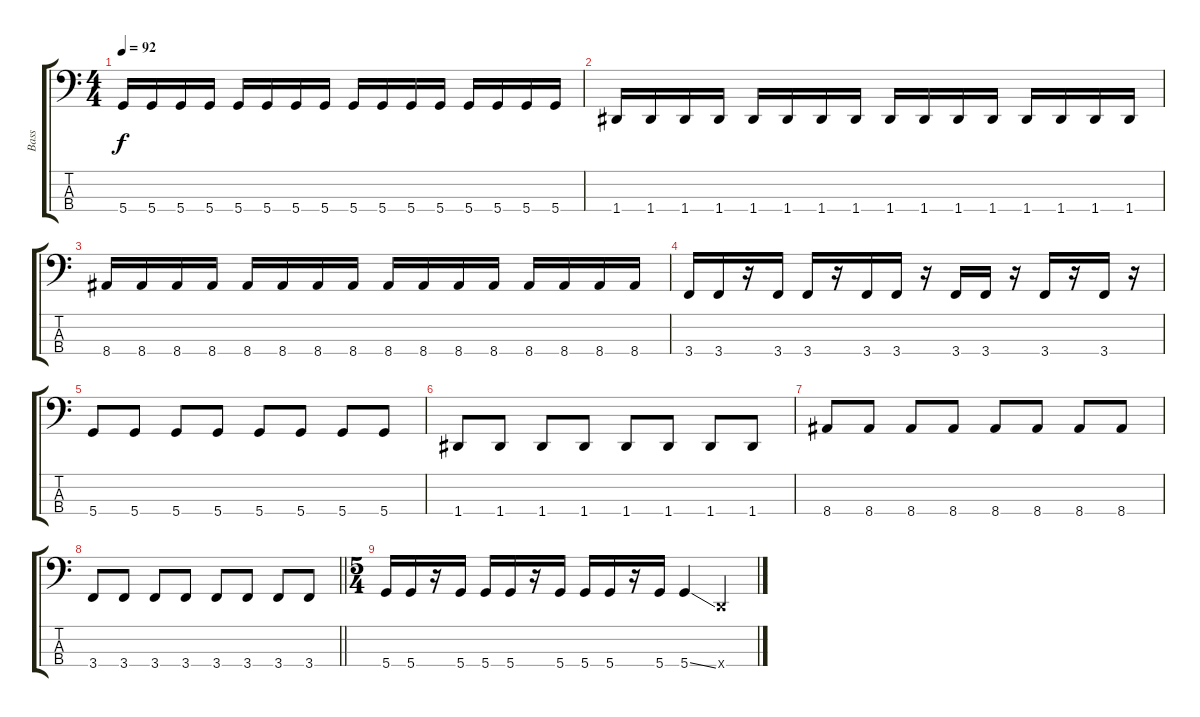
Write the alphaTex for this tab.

\track ("Bass" "Bass") {instrument electricbassfinger}
\staff {score tabs}
\tuning (G2 D2 A1 D1) {hide}
\ts (4 4)
\tempo 92
\clef f4
\ks c
5.4.16{dy f} 5.4.16 5.4.16 5.4.16 5.4.16 5.4.16 5.4.16 5.4.16 5.4.16 5.4.16 5.4.16 5.4.16 5.4.16 5.4.16 5.4.16 5.4.16 |
1.4.16 1.4.16 1.4.16 1.4.16 1.4.16 1.4.16 1.4.16 1.4.16 1.4.16 1.4.16 1.4.16 1.4.16 1.4.16 1.4.16 1.4.16 1.4.16 |
8.4.16 8.4.16 8.4.16 8.4.16 8.4.16 8.4.16 8.4.16 8.4.16 8.4.16 8.4.16 8.4.16 8.4.16 8.4.16 8.4.16 8.4.16 8.4.16 |
3.4.16 3.4.16 r.16 3.4.16 3.4.16 r.16 3.4.16 3.4.16 r.16 3.4.16 3.4.16 r.16 3.4.16 r.16 3.4.16 r.16 |
5.4.8 5.4.8 5.4.8 5.4.8 5.4.8 5.4.8 5.4.8 5.4.8 |
1.4.8 1.4.8 1.4.8 1.4.8 1.4.8 1.4.8 1.4.8 1.4.8 |
8.4.8 8.4.8 8.4.8 8.4.8 8.4.8 8.4.8 8.4.8 8.4.8 |
\barLineRight lightlight
3.4.8 3.4.8 3.4.8 3.4.8 3.4.8 3.4.8 3.4.8 3.4.8 |
\ts (5 4)
5.4.16 5.4.16 r.16 5.4.16 5.4.16 5.4.16 r.16 5.4.16 5.4.16 5.4.16 r.16 5.4.16 5.4{ss}.4 0.4{x}.4
